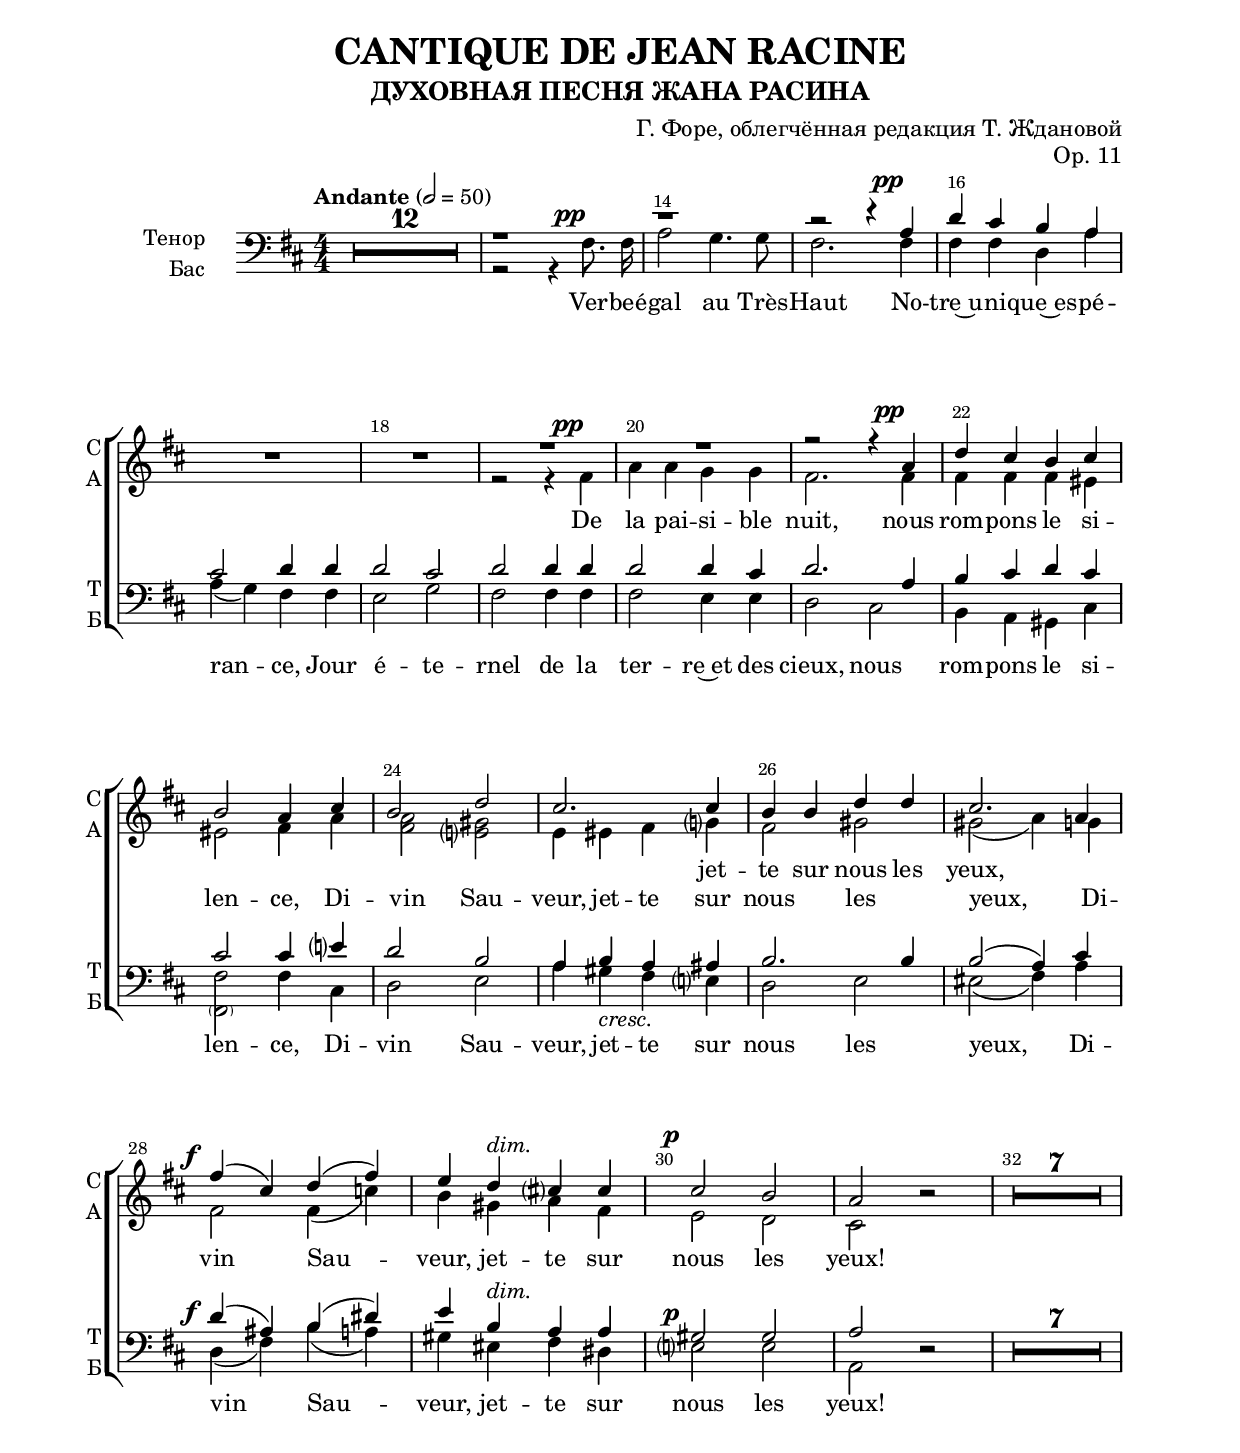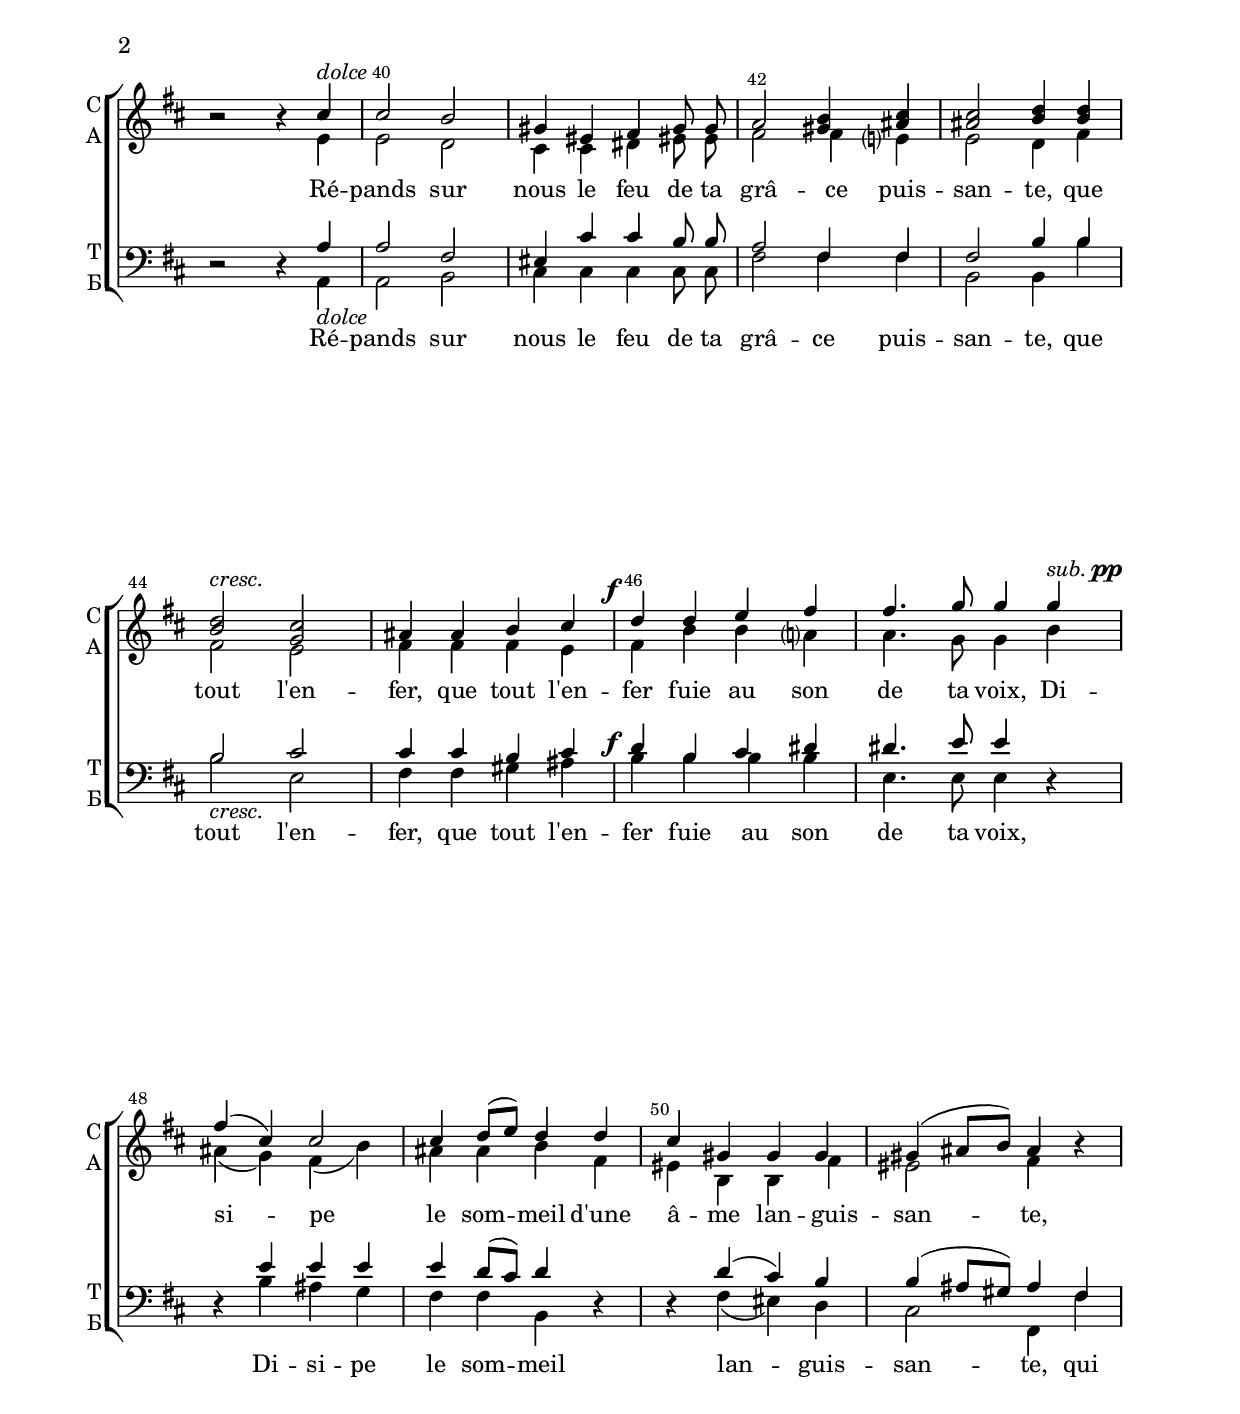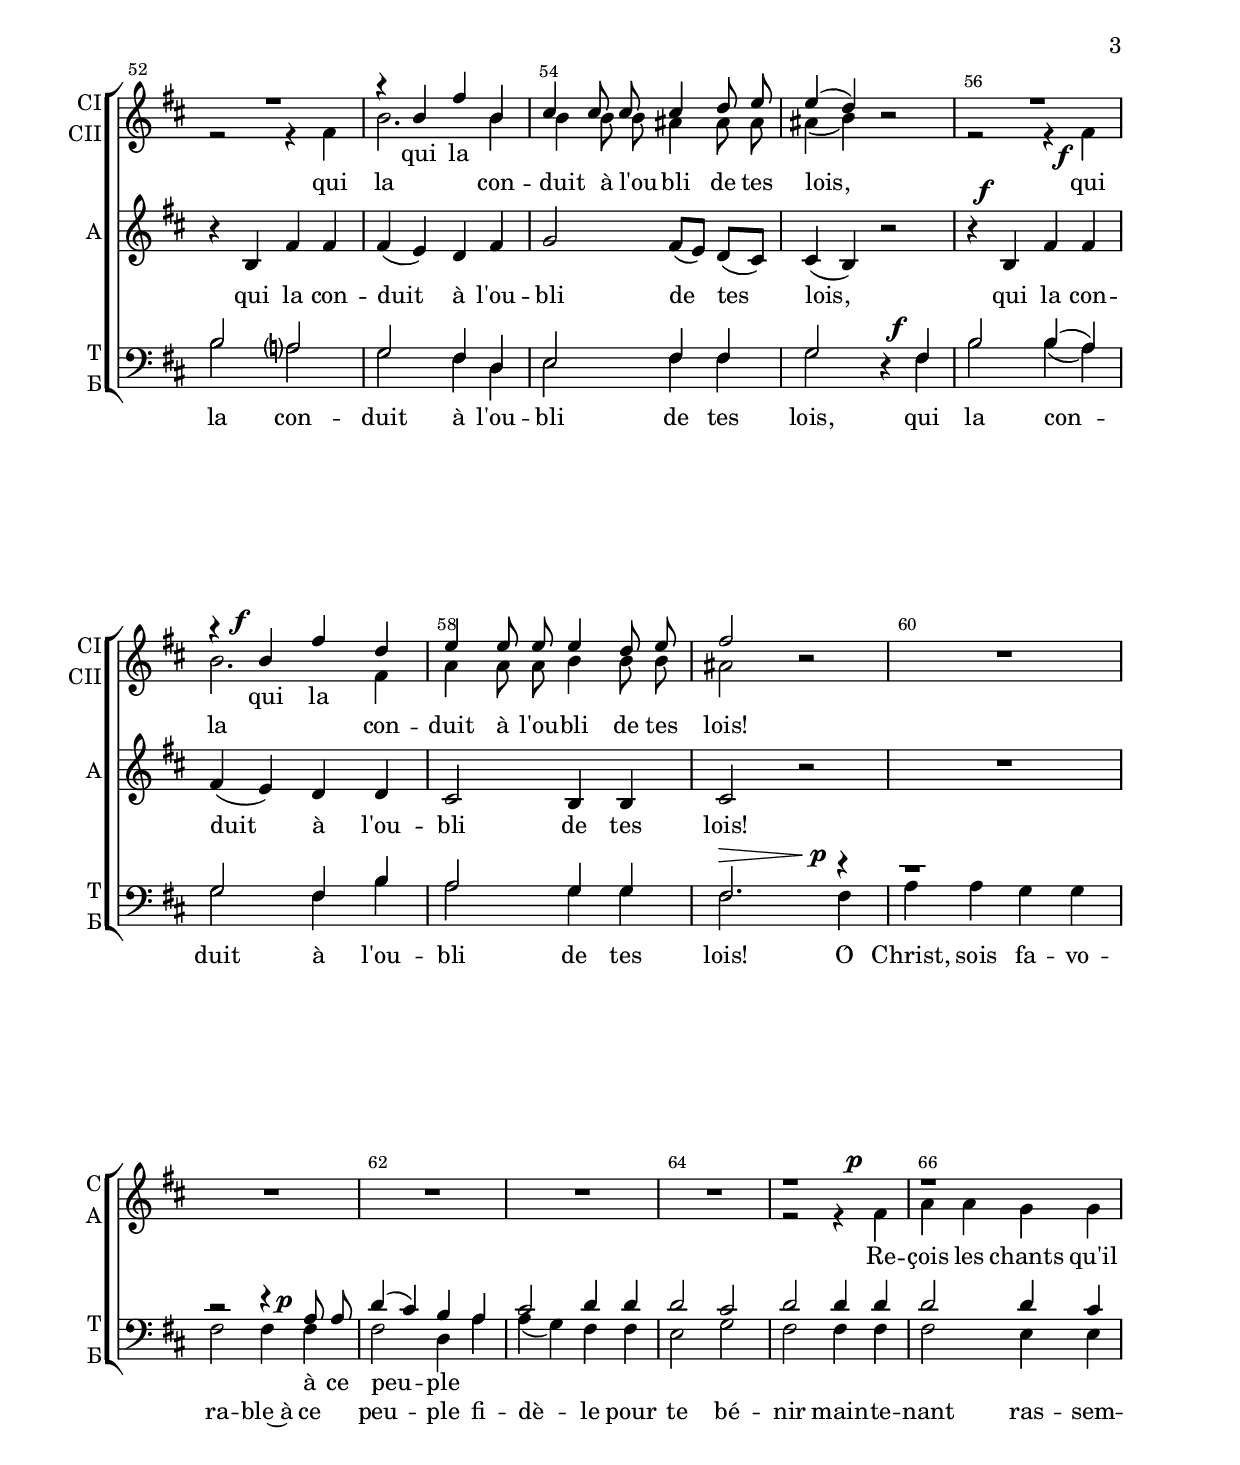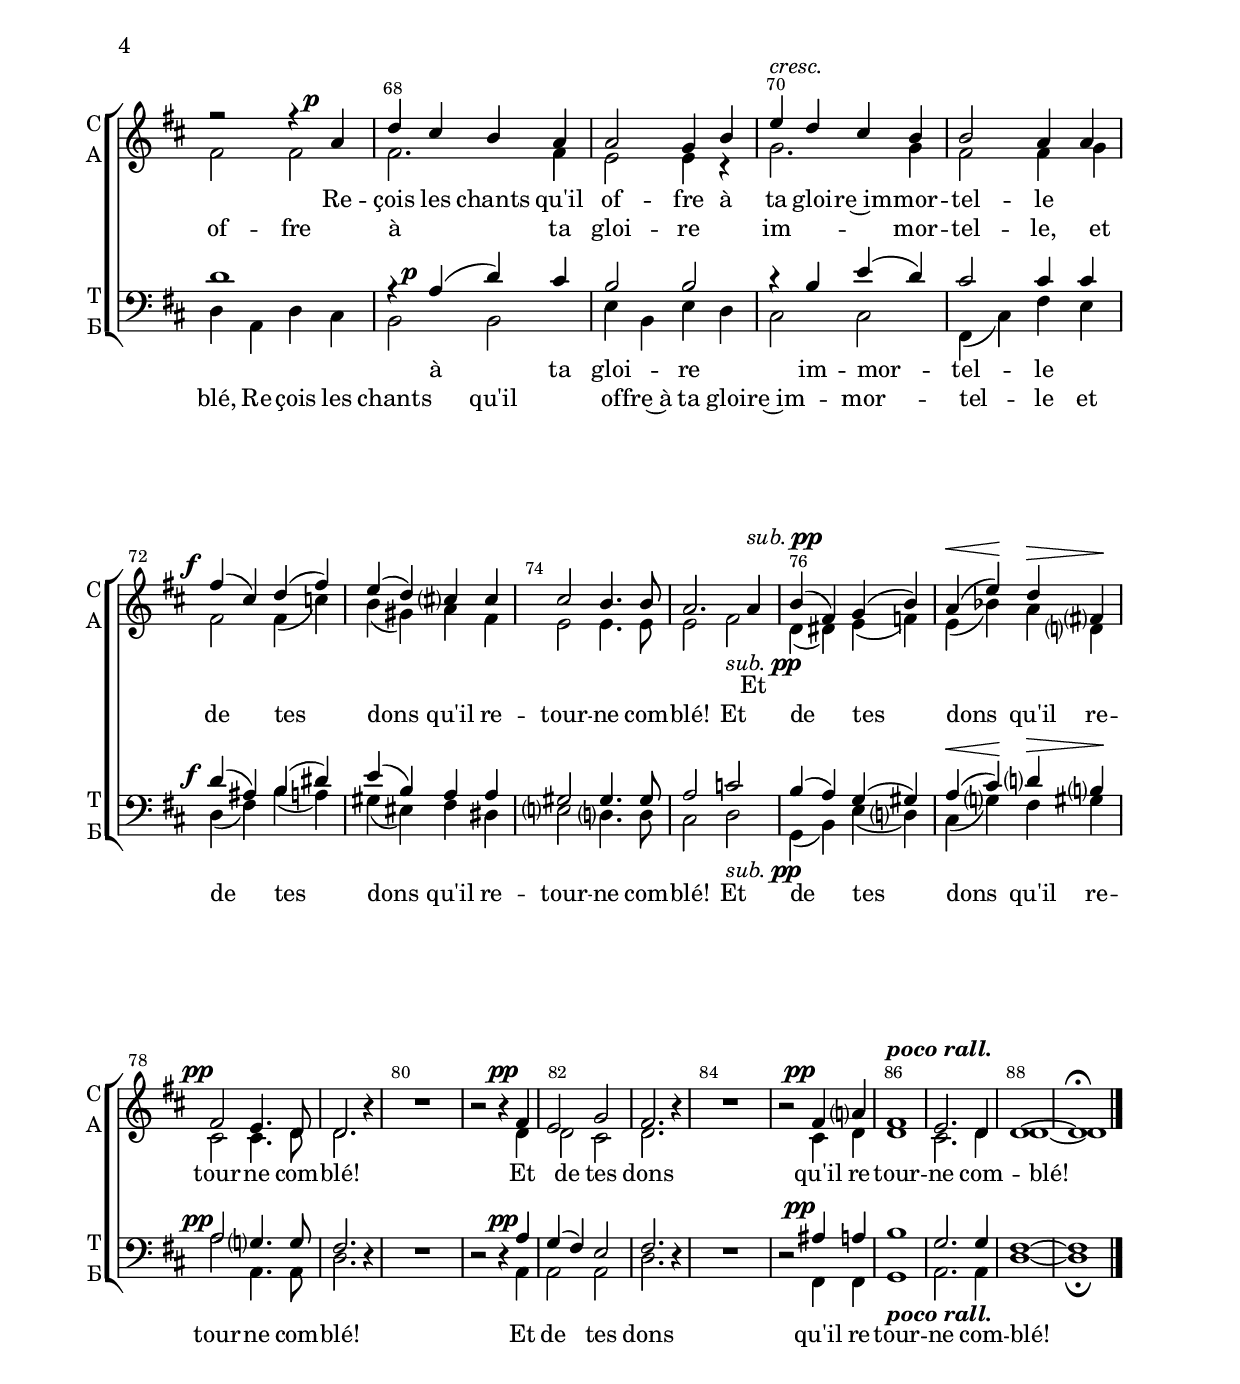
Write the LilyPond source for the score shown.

\version "2.22.0"

% закомментируйте строку ниже, чтобы получался pdf с навигацией
%#(ly:set-option 'point-and-click #f)
#(ly:set-option 'midi-extension "mid")
#(ly:set-option 'embed-source-code #t) % внедряем исходник как аттач к pdf
#(set-default-paper-size "a4")
#(set-global-staff-size 20)

\header {
  title = "CANTIQUE DE JEAN RACINE"
  subtitle = "ДУХОВНАЯ ПЕСНЯ ЖАНА РАСИНА"
  composer = "Г. Форе, облегчённая редакция Т. Ждановой"
  opus = "Op. 11"
  % Удалить строку версии LilyPond 
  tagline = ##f
}


abr = { \break }
%abr = \tag #'BR { \break }
abr = {}

pbr = { \pageBreak }
%pbr = {}

breathes = { \once \override BreathingSign.text = \markup { \musicglyph #"scripts.tickmark" } \breathe }

bort = {  % Динамика: вместо f, p пишем по-русски гр., т. и т.д.
  \override DynamicText.stencil = #(lambda (grob)(
                                                   grob-interpret-markup grob (                         
                                                                                let (( dyntxt (ly:grob-property grob 'text ) )  )
                                                                                ( set! dyntxt (cond
                                                                                               (( equal? dyntxt "ff" ) "оч. гр." ) 
                                                                                               (( equal? dyntxt "f" ) "гр." )
                                                                                               (( equal? dyntxt "mf" ) "ум." )
                                                                                               (( equal? dyntxt "mp" ) "ум." )
                                                                                               (( equal? dyntxt "p" ) "т." )
                                                                                               )) #{ \markup \normal-text \italic $dyntxt #} )
                                                   )) }


melon = { \set melismaBusyProperties = #'() }
meloff = { \unset melismaBusyProperties }
solo = ^\markup\italic"Соло"
tutti =  ^\markup\italic"tutti"

co = \cadenzaOn
cof = \cadenzaOff
cb = { \cadenzaOff \bar "||" }
cbr = { \bar "" }
cbar = { \cadenzaOff \bar "|" \cadenzaOn }
stemOff = { \hide Staff.Stem }
nat = { \once \hide Accidental }
%stemOn = { \unHideNotes Staff.Stem }


ijLyrics = {
  \override Lyrics.LyricText.font-shape = #'italic
}

smLyrics = {
  \override Lyrics.LyricText.font-size = -2.0
}

normalLyrics = {
  \revert Lyrics.LyricText.font-shape
}

% alternative breathe
breathes = { \once \override BreathingSign.text = \markup { \musicglyph #"scripts.tickmark" } \breathe }

% alternative partial - for repeats
partiall = { \set Timing.measurePosition = #(ly:make-moment -1/4) }

% compress multi-measure rests
multirests = { \override MultiMeasureRest.expand-limit = #1 \set Score.skipBars = ##t }

% mark with numbers in squares
squaremarks = {  \set Score.markFormatter = #format-mark-box-numbers }

% move dynamics a bit left (to be not up/under the note, but before)
placeDynamicsLeft = { \override DynamicText.X-offset = #-2.5 }

%make visible number of every 2-nd bar
secondbar = {
  \override Score.BarNumber.break-visibility = #end-of-line-invisible
  \override Score.BarNumber.X-offset = #1
  \override Score.BarNumber.self-alignment-X = #LEFT
  \set Score.barNumberVisibility = #(every-nth-bar-number-visible 2)
}

global = {
  \numericTimeSignature
  \secondbar
  \multirests
  \placeDynamicsLeft
  
  \key d \major
  \time 4/4
}

sopvoicei = \relative c'' {
  \global
  \dynamicUp
  \autoBeamOff
  R1*52
  
  r4 b fis' b, |
  cis4 cis8 cis cis4 d8 e |
  
  %55
  e4( d) r2 |
  R1
  r4 b\f fis' d |
  
  %58
  e4 e8 e e4 d8 e |
  fis2 r2 |
  R1 \break 
}

sopvoiceii = \relative c' {
  \global
  \dynamicDown
  \autoBeamOff
  R1*51
  
  %52
  r2 r4 fis |
  b2. b4 |
  b4 b8 b ais4 ais8 ais |
  
  %55
  ais4( b) r2 |
  r2 r4 fis\f |
  b2. fis4 |
  
  %58
  a4 a8 a b4 b8 b |
  ais2 r |
  R1
}

sopvoice = \relative c'' {
  \global
  \dynamicUp
  \tempo Andante 2=50
  \autoBeamOff
  R1*20
  r2 r4 a\pp |
  
  %22
  d4 cis b cis |
  b2 a4 cis |
  b2 d |
  
  %25
  cis2. cis4 |
  b b d d |
  cis2. a4 |
  
  %28
  fis'4\f( cis) d( fis) |
  e4 d^\markup\italic"dim." cis cis |
  cis2\p b |
  
  %31
  a2 r |
  R1*7
  \pageBreak r2 r4 cis^\markup\italic"dolce"
  
  %40
  cis2 b |
  gis4 eis fis gis8 gis |
  a2 <gis b>4 <ais cis> |
  
  %43
  < ais cis>2 <b d>4 <b d> |
  <b d>2^\markup\italic"cresc." <g cis> |
  ais4 ais b cis |
  
  %46
  d4\f d e fis |
  fis4. g8 g4 g^\markup{ \italic sub. \dynamic pp } |
  fis( cis) cis2 |
  
  %49
  cis4 d8[( e]) d4 d |
  cis gis gis gis |
  gis( ais8[ b]) ais4 r | 
  
  %52
  R1*13
  
  %65
  r1
  r1
 
  %67
  r2 r4 a\p |
  d cis b a |
  a2 g4 b |
  
  %70
  e4^\markup\italic"cresc." d cis b |
  b2 a4 a |
  fis'\f( cis) d( fis) |
  
  %73
  e( d) cis cis |
  cis2 b4. b8 |
  a2. a4^\markup{ \italic sub. \dynamic pp }
  
  %76
  b4( fis) g( b) |
  a(\< e')\! d\> fis,\! |
  fis2\pp e4. d8 |
  
  %79
  d2. r4 |
  R1 |
  r2 r4 fis\pp |
  e2 g |
  
  %83
  fis2. r4 |
  R1 |
  r2 fis4\pp a |
  
  %86
  fis1^\markup\bold\italic"poco rall." |
  e2. d4 |
  d1~ |
  d \fermata
  
}



altvoice = \relative c' {
  \global
  \dynamicUp
  \autoBeamOff
  R1*18
  r2 r4 fis\pp |
  a a g g |
  fis2. fis4 |
  
  %22
    fis4 fis fis eis |
    eis2 fis4 a |
    <fis a>2 <e gis> |
    
    %25
    e4 eis fis g |
    fis2 gis |
    gis( a4) g |
    
    %28
    fis2 fis4( c') |
    b gis a fis |
    e2 d |
    
    %31
    cis2 r |
    R1*7
    r2 r4 e |
    
    %40
    e2 d |
    cis4 cis dis eis8 eis |
    fis2 fis4 e |
    
    %43
    e2 d4 fis |
    fis2 e |
    fis4 fis fis e |
    
    %46
    fis4 b b a |
    a4. g8 g4 b |
    ais( g) fis( b) |
    
    %49
    ais4 ais b fis |
    eis b b fis' |
    eis2 fis4 r | \pbr
    
    %52
    \oneVoice
    \change Staff = "altstaff"
    \break r4 b, fis' fis |
    fis( e) d fis |
    g2 fis8[( e]) d[( cis]) |
    
    %55
    cis4( b) r2 |
    r4 b\f fis' fis |
    fis( e) d d |
    
    %58
    cis2 b4 b |
    cis2 r |
    R1
    \change Staff = "upstaff"
    \voiceTwo R1*4
    
    
    %65
    r2 r4 fis\p |
    a4 a g g |
    
    %67
    fis2 fis |
    fis2. fis4 |
    e2 e4 r |
    
    %70
    g2. g4 |
    fis2 fis4 g |
    fis2 fis4( c') |
    
    %73
    b4( gis) a fis |
    e2 e4. e8 |
    e2 fis_\markup{ \italic sub. \dynamic pp }  |
    
    %76
    d4( dis) e( f) |
    e( bes') a d, |
    cis2 cis4. d8 |
    
    %79
    d2. r4 |
    R1 |
    r2 r4 d |
    d2 cis |
    
    %83
    d2. r4 |
    R1 |
    r2 cis4 d |
    
    %86
    d1 |
    cis2. d4 |
    d1~ |
    d1
    
}


tenorvoice = \relative c' {
  \global
  \dynamicUp
  \autoBeamOff
  
  R1*12
  r1
  r
  
  r2 r4 a\pp |
  
  %16
  d cis b a |
  cis2 d4 d |
  d2 cis |
  
  %19
  d2 d4 d |
  d2 d4 cis |
  d2. a4 |
  
  %22
  b4 cis d cis |
  cis2 cis4 e |
  d2 b |
  
  %25
  a4 b a ais |
  b2. b4 |
  b2( a4) cis |
  
  %28
  d4( ais) b( dis) |
  e b a a |
  gis2 gis |
  
  %31
  a2 r
  R1*7
  r2 r4 a |
  
  %40
  a2 fis |
  eis4 cis' cis b8 b |
  a2 fis4 fis |
  
  %43
  fis2 b4 b |
  b2 cis |
  cis4 cis b4 cis |
  
  %46
   d4 b cis dis |
   dis4. e8 e4 r |
   r e e e |
   
  %49
  e4 d8[( cis]) d4 r |
  r d( cis) b |
  b( ais8[ gis]) ais4 fis |
  
  %52
   b2 a |
   g fis4 d |
   e2 fis4 fis |
   
   %55
    g2 r4 fis |
    b2 b4( a) |
    g2 fis4 b |
    
    %58
    a2 g4 g |
    fis2. r4 r1 |
    
    %61
    r2 r4 a8\p a |
    d4( cis) b a |
    cis2 d4 d |
    
    %64
    d2 cis |
    d d4 d |
    d2 d4 cis |
    
    %67
    d1 |
    r4 a4\p( d) cis |
    b2 b |
    
    %70
    r4 b e( d) |
    cis2 cis4 cis |
    d4( ais) b( dis) |
    
    e4( b) a a |
    gis2 gis4. gis8 |
    a2 c |
    
    %76
    b4( a) g( gis) |
    a( cis) d b |
    a2 g4. g8 |
    
    %79
    fis2. r4 |
    R1 |
    r2 r4 a |
    g( fis) e2 |
    
    %83
    fis2. r4 |
    R1 |
    r2 ais4 a |
    
    %86
    b1 |
    g2. g4 |
    fis1~ |
    fis

  
}


bassvoice = \relative c {
  \global
  \dynamicUp
  \autoBeamOff
  R1*12
  r2 r4 fis8.\pp fis16 |
  a2 g4. g8 |
  fis2. fis4 | \abr
  
  fis4 fis d a' |
  a( g) fis fis |
  e2 g | \abr
  
  % 19
  fis2 fis4 fis |
  fis2 e4 e |
  d2 cis | \abr
  
  %22
  b4 a gis cis |
  <fis \parenthesize fis,>2 fis4 cis |
  d2 e | \abr
  
  % 25
   a4 gis-\markup\italic"cresc." fis e |
   d2 e |
   eis2(fis4) a | \abr
   
   % 28
   d,4(\f fis) b( a) |
   gis eis^\markup\italic"dim." fis dis |
   e2\p e | \abr
   
   %31
   a,2 r |
   R1*7
   r2 r4 a-\markup\italic"dolce" | \abr
   
   %40
   a2 b |
   cis4 cis cis cis8 cis |
   fis2 fis4 fis | \abr
   
   %43
   b,2 b4 b' |
   b2-\markup\italic"cresc." e, |
   fis4 fis gis ais | \abr
   
   %46
  b4\f b b b |
  e,4. e8 e4 r |
  r b' ais g | \abr
  
  %49
  fis4 fis b, r |
  r fis'( eis) d |
  cis2 fis,4 fis' | \abr
  
  %52
  b2 a |
  g fis4 d |
  e2 fis4 fis | \abr
  
  %55
  g2 r4 fis4\f |
  b2 b4( a) |
  g2 fis4 b | \abr
  
  
  %58
  a2 g4 g |
  fis2.\> fis4\p |
  a a g g | \abr
  
  %61
  fis2 fis4 fis |
  fis2 d4 a' |
  a( g) fis fis | \abr
  
  
   %64
   e2 g |
   fis fis4 fis |
   fis2 e4 e | \abr
   
   %67
   d4 a d cis |
   b2 b |
   e4 b e d | \abr
   
   %70
   cis2 cis |
   fis,4( cis') fis e |
   d(\f fis) b( a) | \abr
   
   %73
    gis( eis) fis dis |
    e2 d4. d8 |
    cis2 d_\markup{ \italic sub. \dynamic pp } | \abr
    
    %76
    g,4( b) e( d) |
    cis\<( g'\!) fis\> gis\! |
    a2\pp a,4. a8 | \abr
    
    %79
    d2. r4 |
    R1 |
    r2 r4 a\pp |
    a2 a | \abr
    
    %83
    d2. r4 |
    R1 |
    r2 fis,4\pp fis | \abr
    
    %86
    g1-\markup\bold\italic"poco rall." |
    a2. a4 |
    d1~ |
    d\fermata \bar "|."
  
}

lyricscore = \lyricmode {
  Вэрб эгаль о Трезо, нотрюникесперансё,
Жур этернель дё ла терр э де сьё,
(Дё ла пезиблё нуи) ну ро(м)пон лё силансе
Диван Совёр, жеттё сюр ну ле зьё.

Репан сюр ну лё фё дё та грасё пуисантё:
Кё ту ланфер фуи о сон дё Та вуа!
Диссипё лё соммей дюн амё лангисантё
Ки ла кондюи а любли дё Те люа!

О Крист! Суа фаворабль а сё пёплё фиделё,
Пур Тё бенир матёнан рассамбле
Рёсуа ле шон килёфр а Та глуариммортеллё,
Э дё Те донкиль рётурнё комбле.
}

lyricscoresi = \lyricmode {
  Ки ла \repeat unfold 8 \skip 1
  Ки ла 
}

lyricscoresii = \lyricmode {
  Ки ла кон -- дюи а люб -- ли дё Те люа!
  Ки ла кон -- дюи а люб -- ли дё Те люа!
}

lyricscores = \lyricmode {
\repeat unfold 11 \skip 1 жет -- тё сюр ну ле зьё.

\repeat unfold 40 \skip 1
\repeat unfold 10 \skip 1

Рё -- суа ле шон кил ёф -- р(е) а та глуа -- ри~им -- мор -- тел -- лё,
\repeat unfold 10 \skip 1
 
}

lyricscorea = \lyricmode {
Дё ла пе -- зи -- блё нуи
ну ро(м) -- пон лё си -- лан -- се
Ди -- ван Со -- вёр, жет -- тё сюр ну ле зьё.
Ди -- ван Со -- вёр, жет -- тё сюр ну ле зьё!

Ре -- пан сюр ну лё фё дё та гра -- сё пуи -- сан -- тё:
Кё ту лан -- фер кё ту лан -- фер фуи о сон дё Та вуа!
Дис -- си -- пё лё сом -- мей дюн а -- мё лан -- ги -- сан -- тё
Ки ла кон -- дюи а люб -- ли дё Те люа,
Ки ла кон -- дюи а люб -- ли дё Те люа!

Рё -- суа ле шон кил ёф -- р(е) а та глуа -- ри им -- мор -- тел -- лё,
э дё Те дон -- киль рё -- тур -- нё ком -- бле.
Э дё Те дон -- киль рё -- тур -- нё ком -- бле!
Э дё Те дон киль рё -- тур -- нё ком -- бле!
}



lyricscoret = \lyricmode {
  \repeat unfold 101 \skip 1
  а сё пё -- плё \repeat unfold 13 \skip 1
  а та глуа -- ри  им -- мор -- тел -- лё,
}

lyricscoreb = \lyricmode { 
  Вэрб э -- галь о Тре -- о, но -- трю -- ни -- кес -- пе -- ран -- сё,
Жур э -- те -- рнель дё ла терр э де сьё,
ну ро(м) -- пон лё си -- лан -- се
Ди -- ван Со -- вёр, жет -- тё сюр ну ле зьё.
Ди -- ван Со -- вёр, жет -- тё сюр ну ле зьё!

Ре -- пан сюр ну лё фё дё та гра -- сё пуи -- сан -- тё:
Кё ту лан -- фер кё ту лан -- фер фуи о сон дё Та вуа!
Дис -- си -- пё лё сом -- мей лан -- ги -- сан -- тё
Ки ла кон -- дюи а люб -- ли дё Те люа,
Ки ла кон -- дюи а люб -- ли дё Те люа!

О Крист! Суа фа -- во -- ра -- бль~а сё пё -- плё фи -- де -- лё,
пур Тё бе -- нир ма -- тё -- нан рас -- сам -- бле
Рё -- суа ле шон кил ёф -- р~а Та глуа -- рим -- мор -- тел -- лё,
э дё Те дон -- киль рё -- тур -- нё ком -- бле.
Э дё Те дон -- киль рё -- тур -- нё ком -- бле!
Э дё Те дон киль рё -- тур -- нё ком -- бле!
}

frlyricscoresi = \lyricmode {
  qui la  \repeat unfold 8 \skip 1
  qui la  
}

frlyricscoresii = \lyricmode {
  qui la con -- duit à l'ou -- bli de tes lois,
  qui la con -- duit à l'ou -- bli de tes lois!
}

frlyricscores = \lyricmode {
\repeat unfold 11 \skip 1 jet -- te sur nous les yeux,

\repeat unfold 40 \skip 1
\repeat unfold 10 \skip 1
Re -- çois les chants qu'il of -- fre à ta gloi -- re~im -- mor -- tel -- le
\repeat unfold 10 \skip 1
Et
}

frlyricscorea = \lyricmode {
De la pai -- si -- ble nuit,
nous rom -- pons le si -- len --  ce,
Di -- vin Sau -- veur, jet -- te sur nous les yeux,
Di -- vin Sau -- veur, jet -- te sur nous les yeux!

Ré -- pands sur nous le feu de ta grâ -- ce puis -- san -- te,
que tout l'en -- fer, que tout l'en -- fer fuie au son de ta voix, 
Di -- si -- pe le som -- meil d'une â -- me lan -- guis -- san -- te,
qui la con -- duit à l'ou -- bli de tes lois,
qui la con -- duit à l'ou -- bli de tes lois!

Re -- çois les chants qu'il of -- fre à ta gloi -- re im -- mor -- tel -- le,
et de tes dons qu'il re -- tour -- ne com -- blé!
Et de tes dons qu'il re -- tour -- ne com -- blé!
Et de tes dons qu'il re -- tour -- ne com -- blé!
}

frlyricscoret = \lyricmode {
  \repeat unfold 101 \skip 1
  à ce peu -- ple \repeat unfold 13 \skip 1
  à ta gloi -- re im -- mor -- tel -- le
}

frlyricscoreb = \lyricmode {
  Ver -- beé -- gal au Très -- Haut No -- tre~u  -- ni  -- que~es  -- pé  -- ran -- ce,
Jour é -- te -- rnel de la ter -- re~et des cieux,
nous rom -- pons le si -- len --  ce,
Di -- vin Sau -- veur, jet -- te sur nous les yeux,
Di -- vin Sau -- veur, jet -- te sur nous les yeux!

Ré -- pands sur nous le feu de ta grâ -- ce puis -- san -- te,
que tout l'en -- fer, que tout l'en -- fer fuie au son de ta voix, 
Di -- si -- pe le som -- meil lan -- guis -- san -- te,
qui la con -- duit à l'ou -- bli de tes lois,
qui la con -- duit à l'ou -- bli de tes lois!

Ô Christ, sois fa -- vo -- ra -- ble~à ce peu -- ple fi -- dè -- le 
pour  te bé -- nir main -- te -- nant ras -- sem -- blé,
Re -- çois les chants qu'il of -- fre~à ta gloi -- re~im -- mor -- tel -- le
et de tes dons qu'il re -- tour -- ne com -- blé!
Et de tes dons qu'il re -- tour -- ne com -- blé!
Et de tes dons qu'il re -- tour -- ne com -- blé!
}

\bookpart {
  \paper {
    top-margin = 15
    left-margin = 20
    right-margin = 20
    bottom-margin = 45
    indent = 20
    ragged-bottom = ##f
    %  system-separator-markup = \slashSeparator
    
  }
  \score {
    %  \transpose c bes {
    %  \removeWithTag #'BR
    \new ChoirStaff <<
      \new Staff = "sopstaff" \with {
        shortInstrumentName =\markup { \right-column { "СI" "CII"  } }
        midiInstrument = "voice oohs"
                \RemoveEmptyStaves
      } <<
        
        \new Voice = "sopranoi" { \voiceOne \sopvoicei }
        \new Voice = "sopranoii" { \voiceTwo \sopvoiceii }
      >>
      
      \new Lyrics \lyricsto "sopranoi" { \frlyricscoresi }
 %     \new Lyrics \lyricsto "sopranoi" { \smLyrics \lyricscoresi }
      \new Lyrics \lyricsto "sopranoii" { \frlyricscoresii }
%      \new Lyrics \lyricsto "sopranoii" { \smLyrics \lyricscoresii }
      
      
      \new Staff = "altstaff" \with {
        shortInstrumentName = "А"
        midiInstrument = "voice oohs"
                \RemoveEmptyStaves
      } {\global s1*51}
        
      \new Staff = "upstaff" \with {
        instrumentName = \markup { \right-column { "Сопрано" "Альт"  } }
        shortInstrumentName = \markup { \right-column { "С" "А"  } }
        midiInstrument = "voice oohs"
        %        \RemoveEmptyStaves
      } <<
        \new Voice = "soprano" { \voiceOne \sopvoice }
        \new Voice  = "alto" { \voiceTwo \altvoice }
      >> 
      
      \new Lyrics \lyricsto "soprano" { \frlyricscores }
 %     \new Lyrics \lyricsto "soprano" { \smLyrics \lyricscores }
      \new Lyrics \lyricsto "alto" { \frlyricscorea }
 %     \new Lyrics \lyricsto "alto" { \smLyrics \lyricscorea }
      % alternative lyrics above up staff
      %\new Lyrics \with {alignAboveContext = "upstaff"} \lyricsto "soprano" \lyricst
      
      \new Staff = "downstaff" \with {
        instrumentName = \markup { \right-column { "Тенор" "Бас" } }
        shortInstrumentName = \markup { \right-column { "Т" "Б" } }
        midiInstrument = "voice oohs"
      } <<
        \new Voice = "tenor" { \voiceOne \clef bass \tenorvoice }
        \new Voice = "bass" { \voiceTwo \bassvoice }
      >>
      
      \new Lyrics \lyricsto "tenor" { \frlyricscoret }
%      \new Lyrics \lyricsto "tenor" { \smLyrics \lyricscoret }
      \new Lyrics \lyricsto "bass" { \frlyricscoreb }
 %     \new Lyrics \lyricsto "bass" { \smLyrics \lyricscoreb }
    >>
    %  }  % transposeµ
    \layout {
          #(layout-set-staff-size 19)
      \context {
        \Score
      }
      \context {
        \Staff
        %        \RemoveEmptyStaves
                \RemoveAllEmptyStaves
                \accidentalStyle choral-cautionary
                \consists Merge_rests_engraver
      }
      %Metronome_mark_engraver
    }
  }
}
